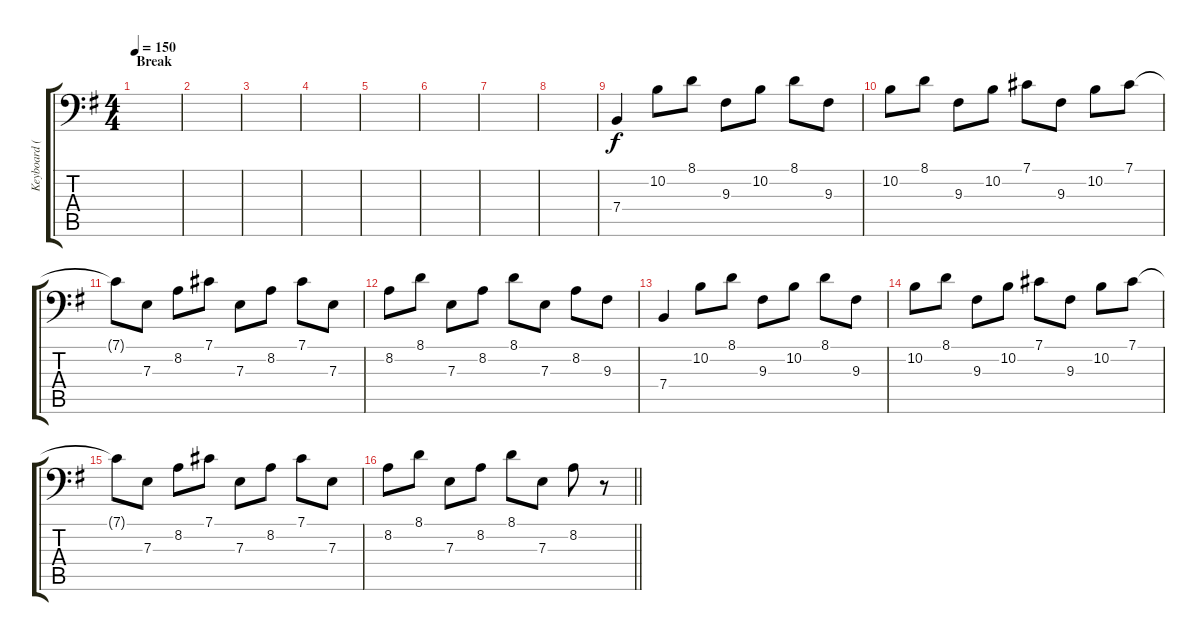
\track ("Keyboard (backup)" "Keyboard (") {instrument acousticgrandpiano}
\staff {score tabs}
\tuning (Gb3 Db3 A2 E2 B1 Gb1) {hide}
\ts (4 4)
\section ("" "Break")
\tempo 150
\clef f4
\ks g
|
|
|
|
|
|
|
|
7.4.4{volume 6} 10.2.8 8.1.8 9.3.8 10.2.8 8.1.8 9.3.8 |
10.2.8 8.1.8 9.3.8 10.2.8 7.1.8 9.3.8 10.2.8 7.1.8 |
7.1{t}.8 7.3.8 8.2.8 7.1.8 7.3.8 8.2.8 7.1.8 7.3.8 |
8.2.8 8.1.8 7.3.8 8.2.8 8.1.8 7.3.8 8.2.8 9.3.8 |
7.4.4 10.2.8 8.1.8 9.3.8 10.2.8 8.1.8 9.3.8 |
10.2.8 8.1.8 9.3.8 10.2.8 7.1.8 9.3.8 10.2.8 7.1.8 |
7.1{t}.8 7.3.8 8.2.8 7.1.8 7.3.8 8.2.8 7.1.8 7.3.8 |
\barLineRight lightlight
8.2.8 8.1.8 7.3.8 8.2.8 8.1.8 7.3.8 8.2.8 r.8
